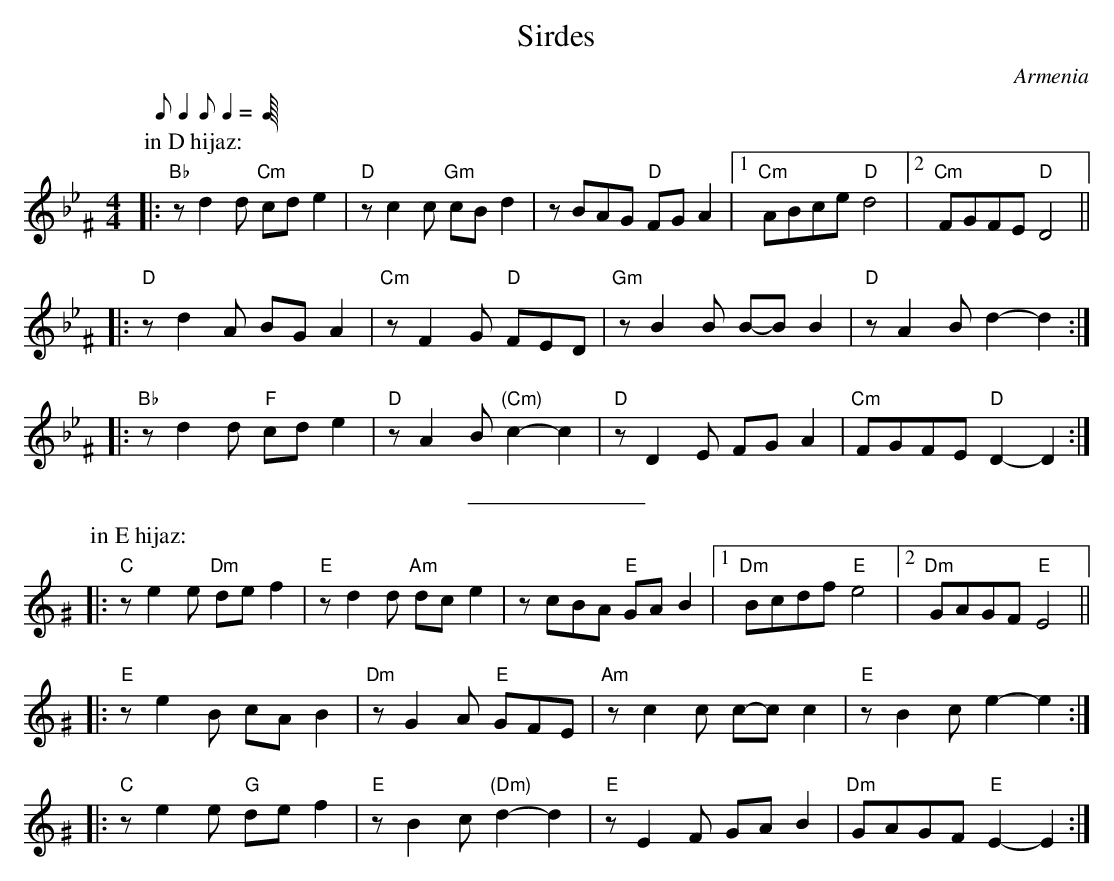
X:1
T:Sirdes
L:1/8
M:4/4
O:Armenia
Q:1/8 2/8 1/8 2/8 2/8
K:Gm^F
P: in D hijaz:
|: "Bb"zd2d "Cm"cde2 | "D"zc2c "Gm"cBd2 | zBAG "D"FGA2 |1 "Cm"ABce "D"d4 |2 "Cm"FGFE "D"D4 ||
|: "D"zd2A BGA2 | "Cm"zF2G "D"FED | "Gm"zB2B B-BB2 | "D"zA2B d2-d2 :|
|: "Bb"zd2d "F"cde2 | "D"zA2B "(Cm)"c2-c2 | "D"zD2E FGA2 | "Cm"FGFE "D"D2-D2 :|
%%sep 8 8 4cm
P: in E hijaz:
K:Am^G
|: "C"ze2e "Dm"def2 | "E"zd2d "Am"dce2 | zcBA "E"GAB2 |1 "Dm"Bcdf "E"e4 |2 "Dm"GAGF "E"E4 ||
|: "E"ze2B cAB2 | "Dm"zG2A "E"GFE | "Am"zc2c c-cc2 | "E"zB2c e2-e2 :|
|: "C"ze2e "G"def2 | "E"zB2c "(Dm)"d2-d2 | "E"zE2F GAB2 | "Dm"GAGF "E"E2-E2 :|
